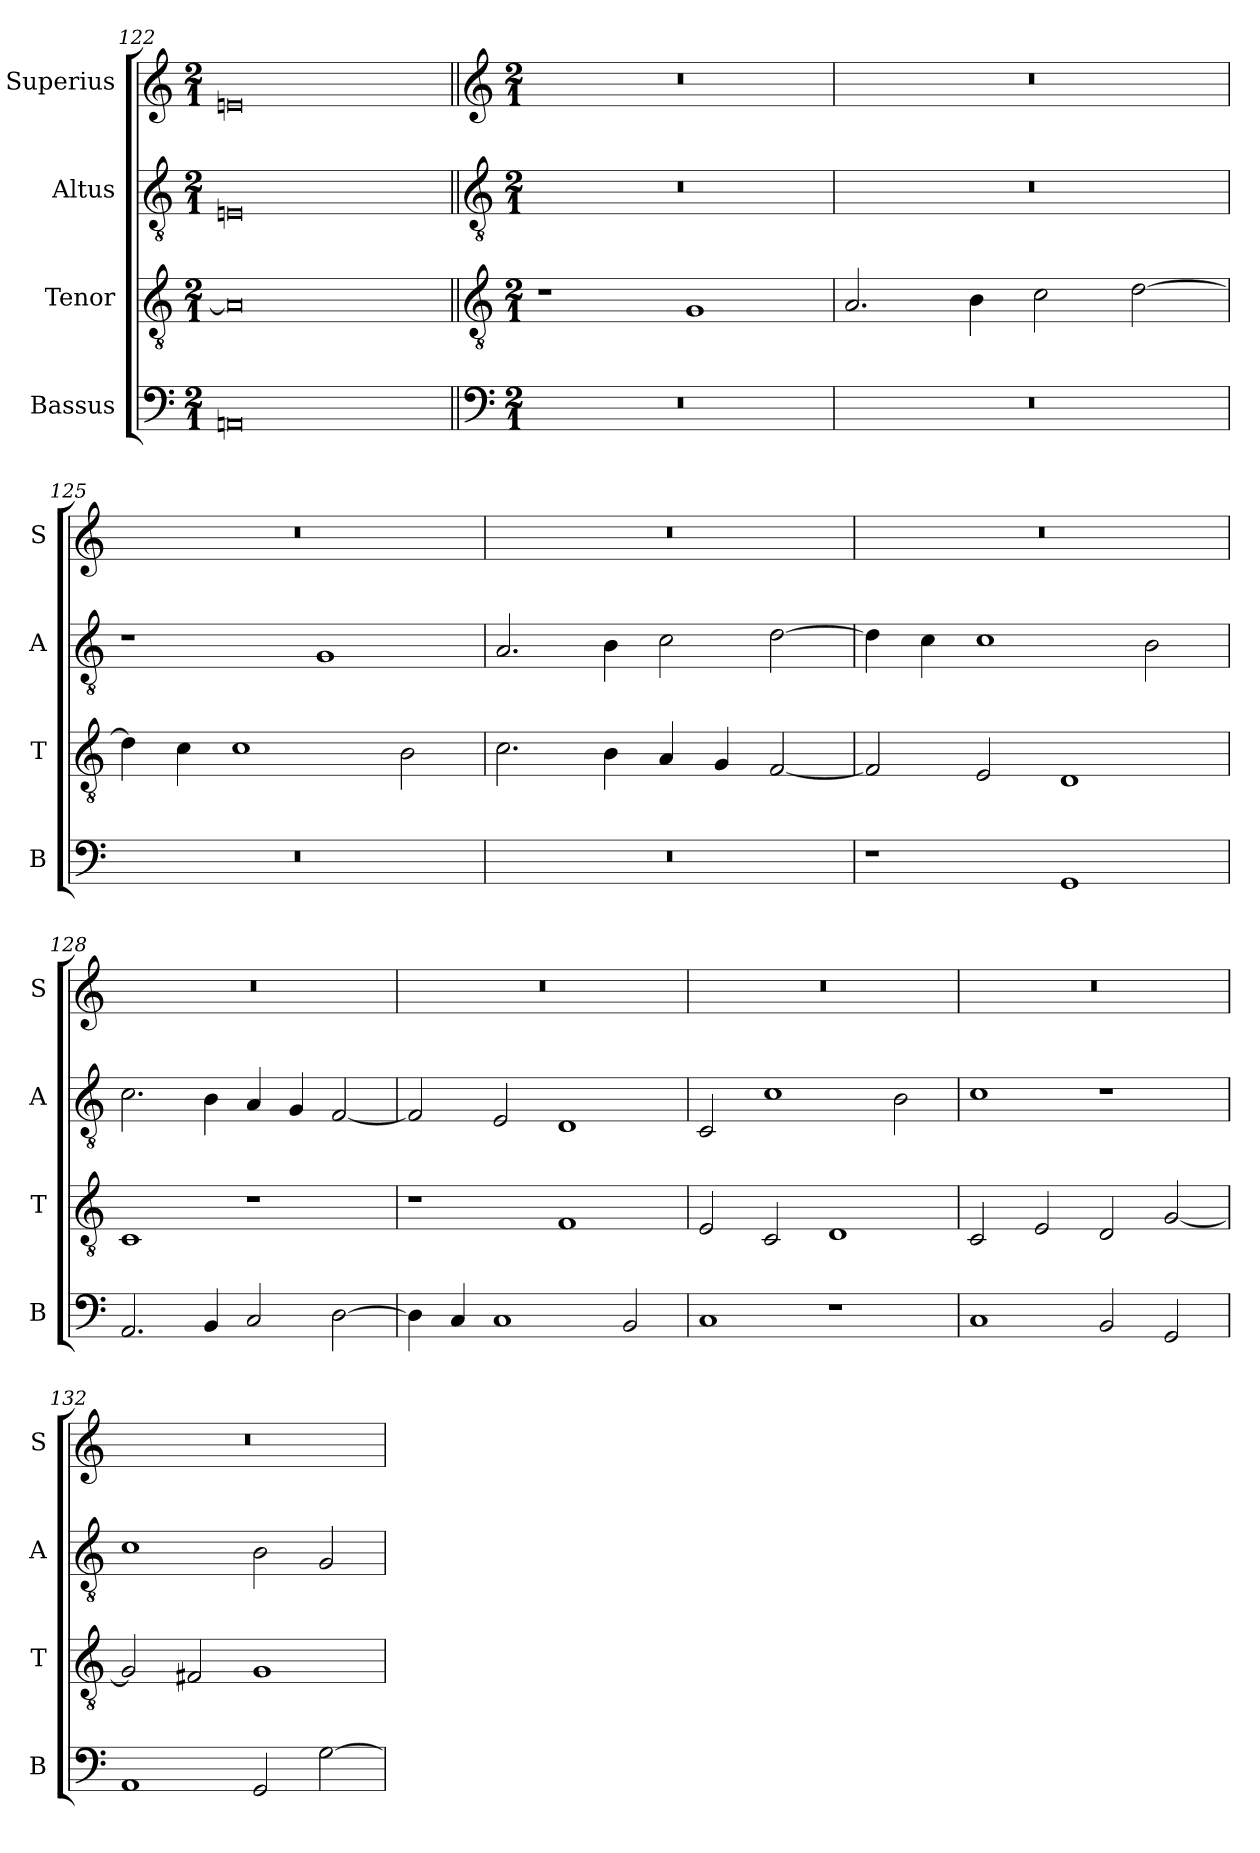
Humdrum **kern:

**kern	**kern	**kern	**kern
*part4	*part3	*part2	*part1
*staff4	*staff3	*staff2	*staff1
*I"Bassus	*I"Tenor	*I"Altus	*I"Superius
*I'B	*I'T	*I'A	*I'S
*clefF4	*clefGv2	*clefGv2	*clefG2
*k[]	*k[]	*k[]	*k[]
*M2/1	*M2/1	*M2/1	*M2/1
=122	=122	=122	=122
0AAn	0A]	0En	0en
!!LO:LB:g=z
=123||	=123||	=123||	=123||
*clefF4	*clefGv2	*clefGv2	*clefG2
*k[]	*k[]	*k[]	*k[]
*M2/1	*M2/1	*M2/1	*M2/1
0r	1r	0r	0r
.	1G	.	.
=124	=124	=124	=124
0r	2.A/	0r	0r
.	4B\	.	.
.	2c\	.	.
.	[2d\	.	.
=125	=125	=125	=125
0r	4d\]	1r	0r
.	4c\	.	.
.	1c	.	.
.	.	1G	.
.	2B\	.	.
=126	=126	=126	=126
0r	2.c\	2.A/	0r
.	4B\	4B\	.
.	4A/	2c\	.
.	4G/	.	.
.	[2F/	[2d\	.
=127	=127	=127	=127
1r	2F/]	4d\]	0r
.	.	4c\	.
.	2E/	1c	.
1GG	1D	.	.
.	.	2B\	.
=128	=128	=128	=128
2.AA/	1C	2.c\	0r
4BB/	.	4B\	.
2C/	1r	4A/	.
.	.	4G/	.
[2D\	.	[2F/	.
=129	=129	=129	=129
4D\]	1r	2F/]	0r
4C/	.	.	.
1C	.	2E/	.
.	1F	1D	.
2BB/	.	.	.
=130	=130	=130	=130
1C	2E/	2C/	0r
.	2C/	1c	.
1r	1D	.	.
.	.	2B\	.
=131	=131	=131	=131
1C	2C/	1c	0r
.	2E/	.	.
2BB/	2D/	1r	.
2GG/	[2G/	.	.
=132	=132	=132	=132
1AA	2G/]	1c	0r
.	2F#X/	.	.
2GG/	1G	2B\	.
[2G\	.	2G/	.
=	=	=	=
*-	*-	*-	*-
